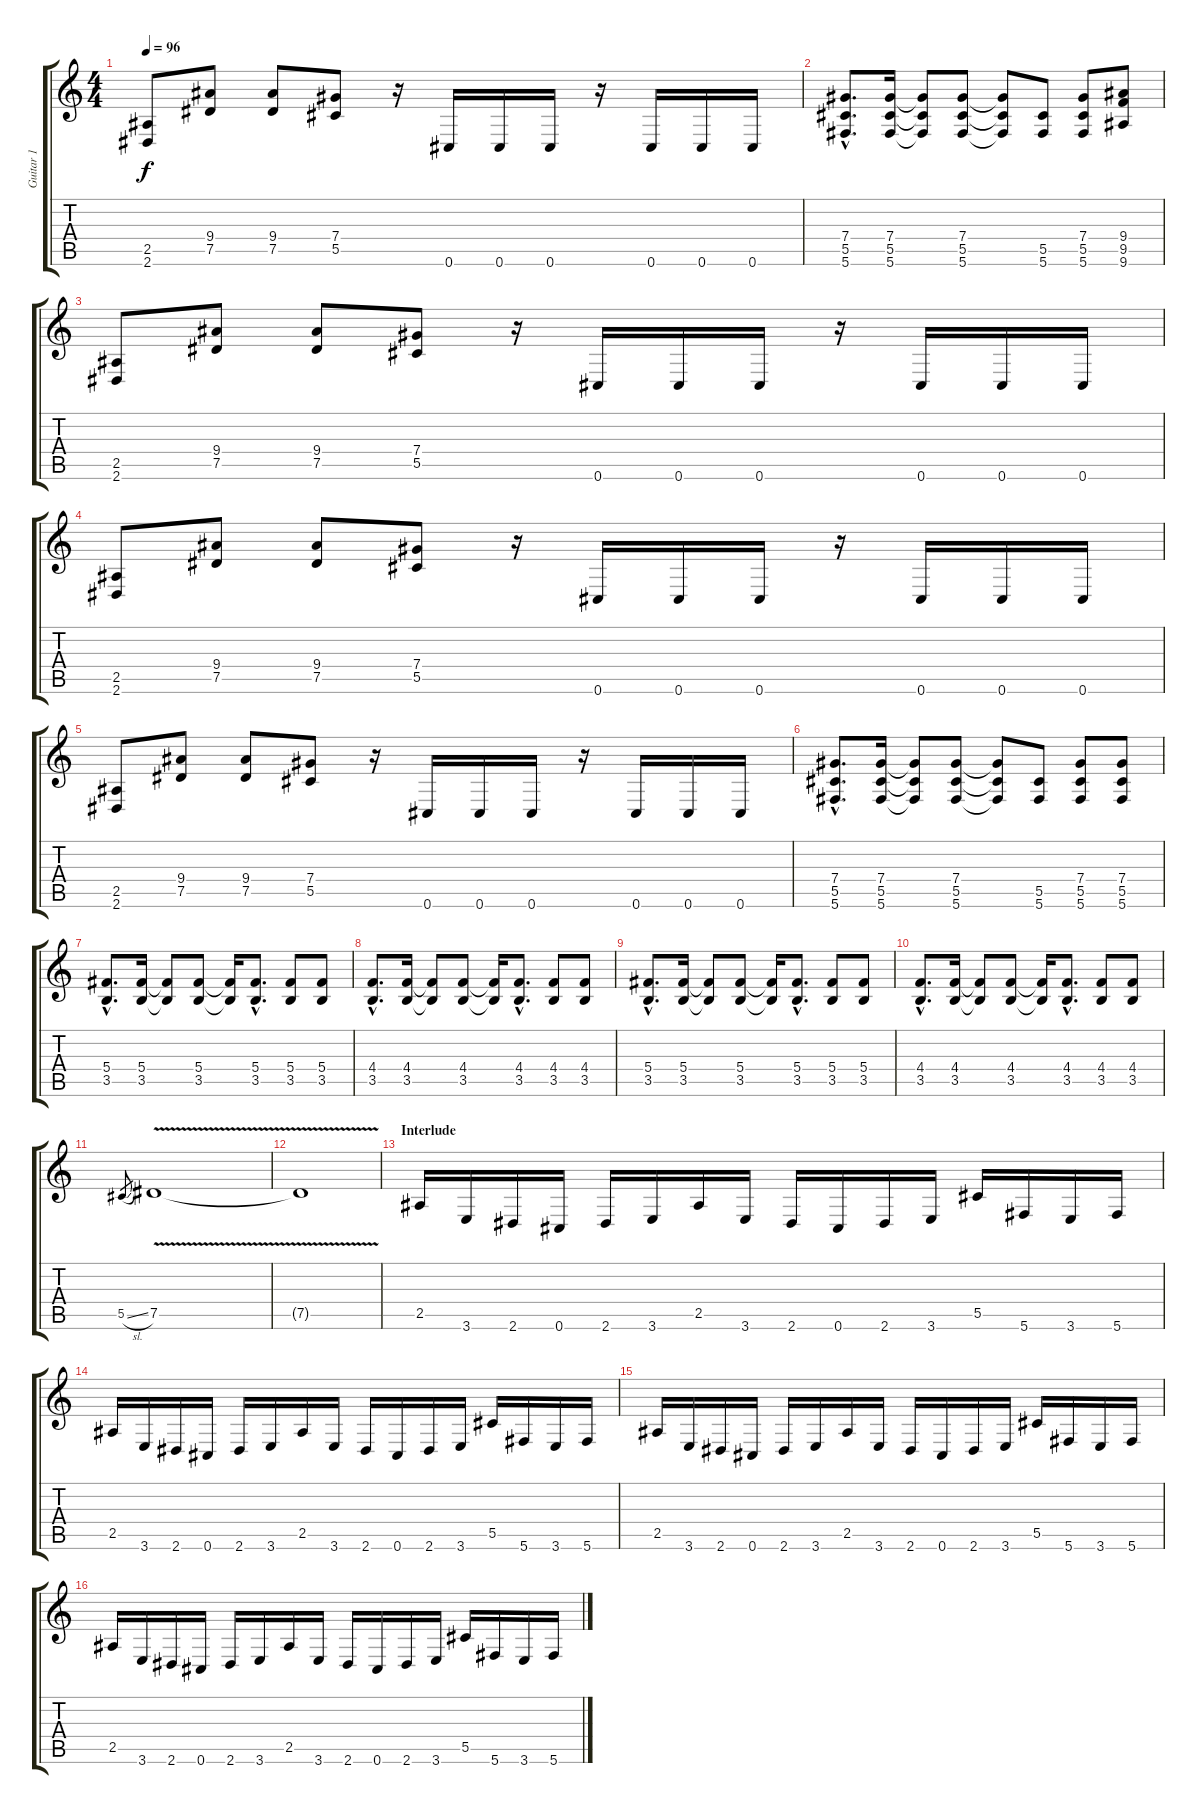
\track ("Guitar 1" "Guitar 1") {instrument distortionguitar}
\staff {score tabs}
\tuning (Eb4 Bb3 Gb3 Db3 Ab2 Db2) {hide}
\ts (4 4)
\tempo 96
\clef g2
\ks c
(2.5 2.6).8{dy f} (9.4 7.5).8 (9.4 7.5).8 (7.4 5.5).8 r.16 0.6.16 0.6.16 0.6.16 r.16 0.6.16 0.6.16 0.6.16 |
(7.4{hac} 5.5{hac} 5.6{hac}).8{d} (7.4 5.5 5.6).16 (7.4{t} 5.5{t} 5.6{t}).8 (7.4 5.5 5.6).8 (7.4{t} 5.5{t} 5.6{t}).8 (5.5 5.6).8 (7.4 5.5 5.6).8 (9.4 9.5 9.6).8 |
(2.5 2.6).8 (9.4 7.5).8 (9.4 7.5).8 (7.4 5.5).8 r.16 0.6.16 0.6.16 0.6.16 r.16 0.6.16 0.6.16 0.6.16 |
(2.5 2.6).8 (9.4 7.5).8 (9.4 7.5).8 (7.4 5.5).8 r.16 0.6.16 0.6.16 0.6.16 r.16 0.6.16 0.6.16 0.6.16 |
(2.5 2.6).8 (9.4 7.5).8 (9.4 7.5).8 (7.4 5.5).8 r.16 0.6.16 0.6.16 0.6.16 r.16 0.6.16 0.6.16 0.6.16 |
(7.4{hac} 5.5{hac} 5.6{hac}).8{d} (7.4 5.5 5.6).16 (7.4{t} 5.5{t} 5.6{t}).8 (7.4 5.5 5.6).8 (7.4{t} 5.5{t} 5.6{t}).8 (5.5 5.6).8 (7.4 5.5 5.6).8 (7.4 5.5 5.6).8 |
(5.4{hac} 3.5{hac}).8{d} (5.4 3.5).16 (5.4{t} 3.5{t}).8 (5.4 3.5).8 (5.4{t} 3.5{t}).16 (5.4{hac} 3.5{hac}).8{d} (5.4 3.5).8 (5.4 3.5).8 |
(4.4{hac} 3.5{hac}).8{d} (4.4 3.5).16 (4.4{t} 3.5{t}).8 (4.4 3.5).8 (4.4{t} 3.5{t}).16 (4.4{hac} 3.5{hac}).8{d} (4.4 3.5).8 (4.4 3.5).8 |
(5.4{hac} 3.5{hac}).8{d} (5.4 3.5).16 (5.4{t} 3.5{t}).8 (5.4 3.5).8 (5.4{t} 3.5{t}).16 (5.4{hac} 3.5{hac}).8{d} (5.4 3.5).8 (5.4 3.5).8 |
(4.4{hac} 3.5{hac}).8{d} (4.4 3.5).16 (4.4{t} 3.5{t}).8 (4.4 3.5).8 (4.4{t} 3.5{t}).16 (4.4{hac} 3.5{hac}).8{d} (4.4 3.5).8 (4.4 3.5).8 |
5.5{sl}.8{gr} 7.5{v}.1{volume 10} |
7.5{t}.1 |
\section ("" "Interlude")
2.5.16{volume 16} 3.6.16 2.6.16 0.6.16 2.6.16 3.6.16 2.5.16 3.6.16 2.6.16 0.6.16 2.6.16 3.6.16 5.5.16 5.6.16 3.6.16 5.6.16 |
2.5.16 3.6.16 2.6.16 0.6.16 2.6.16 3.6.16 2.5.16 3.6.16 2.6.16 0.6.16 2.6.16 3.6.16 5.5.16 5.6.16 3.6.16 5.6.16 |
2.5.16 3.6.16 2.6.16 0.6.16 2.6.16 3.6.16 2.5.16 3.6.16 2.6.16 0.6.16 2.6.16 3.6.16 5.5.16 5.6.16 3.6.16 5.6.16 |
2.5.16 3.6.16 2.6.16 0.6.16 2.6.16 3.6.16 2.5.16 3.6.16 2.6.16 0.6.16 2.6.16 3.6.16 5.5.16 5.6.16 3.6.16 5.6.16
